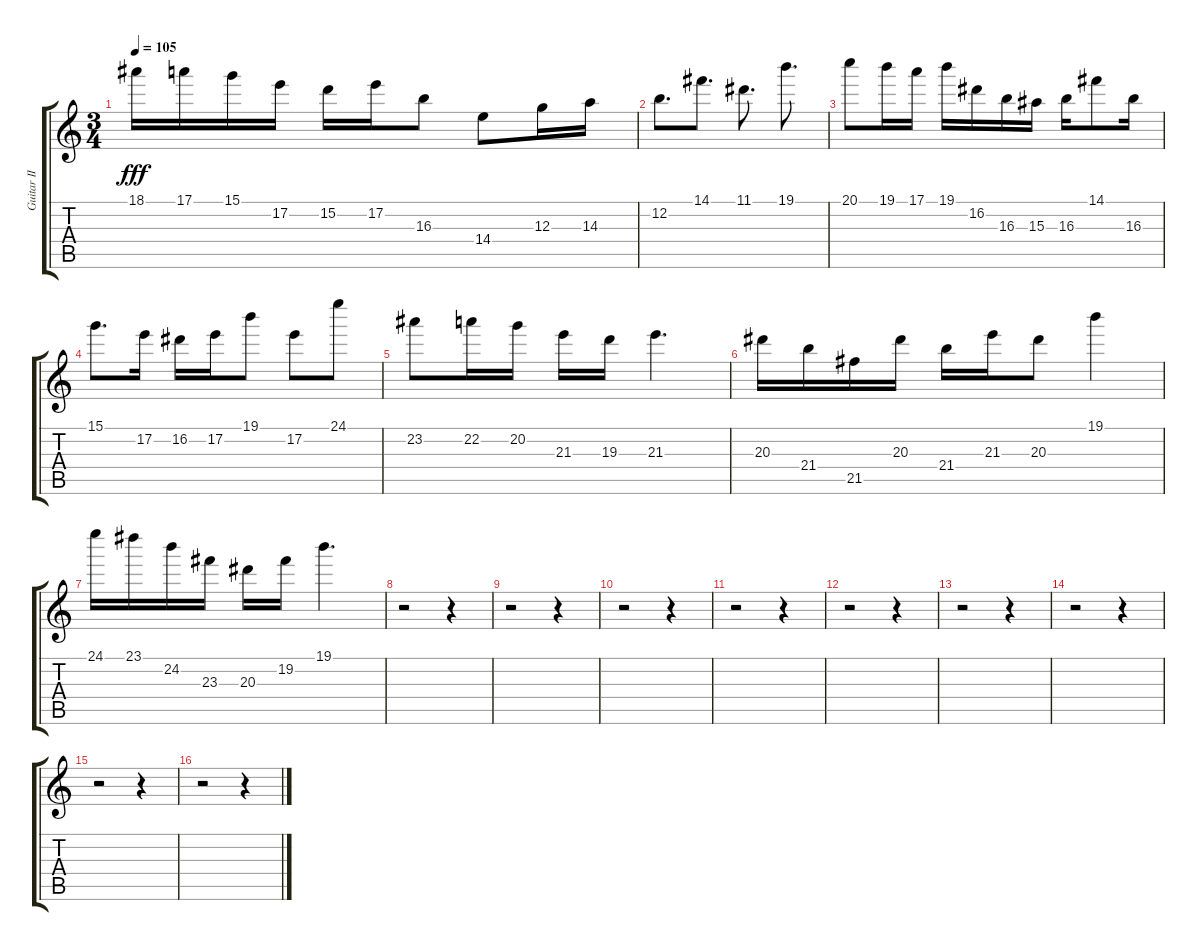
\track ("Guitar II" "Guitar II") {instrument distortionguitar}
\staff {score tabs}
\tuning (E4 B3 G3 D3 A2 E2) {hide}
\ts (3 4)
\tempo 105
\clef g2
\ks c
18.1.16{dy fff} 17.1.16 15.1.16 17.2.16 15.2.16 17.2.16 16.3.8 14.4.8 12.3.16 14.3.16 |
12.2.8{d} 14.1.8{d} 11.1.8{d} 19.1.8{d} |
20.1.8 19.1.16 17.1.16 19.1.16 16.2.16 16.3.16 15.3.16 16.3.16 14.1.8 16.3.16 |
15.1.8{d} 17.2.16 16.2.16 17.2.16 19.1.8 17.2.8 24.1.8 |
23.2.8 22.2.16 20.2.16 21.3.16 19.3.16 21.3.4{d} |
20.3.16 21.4.16 21.5.16 20.3.16 21.4.16 21.3.16 20.3.8 19.1.4 |
24.1.16 23.1.16 24.2.16 23.3.16 20.3.16 19.2.16 19.1.4{d} |
r.2 r.4 |
r.2 r.4 |
r.2 r.4 |
r.2 r.4 |
r.2 r.4 |
r.2 r.4 |
r.2 r.4 |
r.2 r.4 |
r.2 r.4
